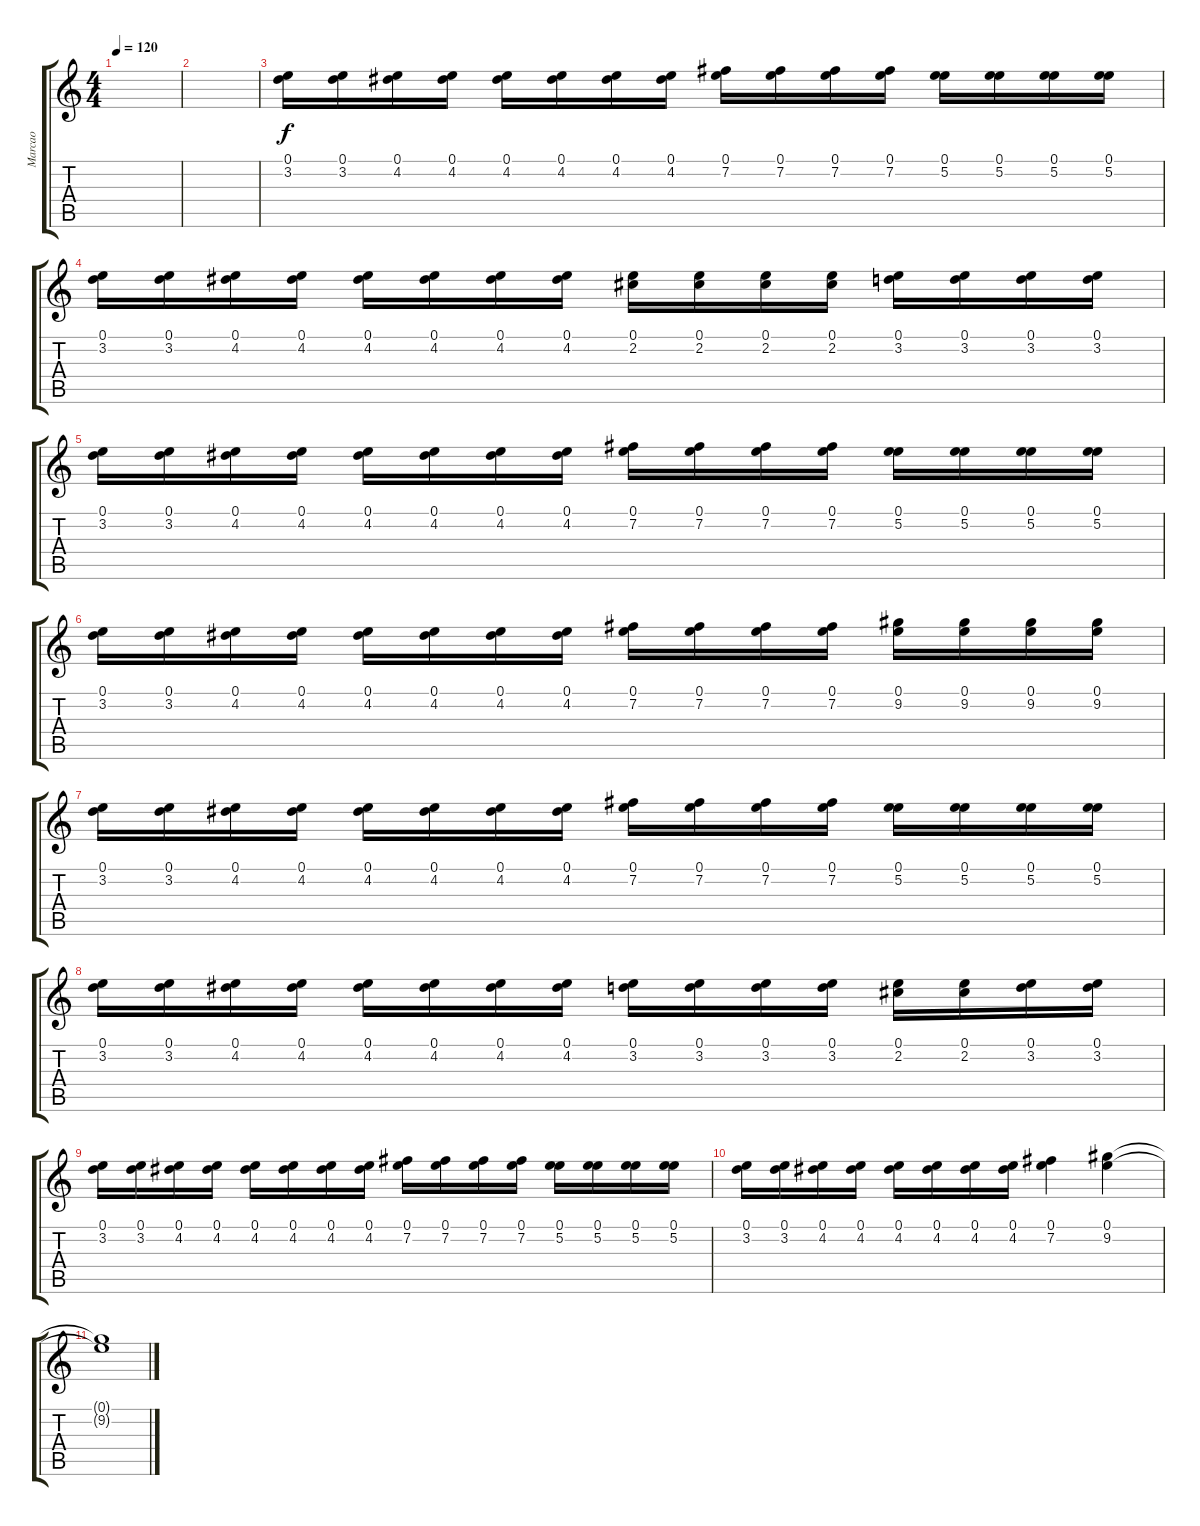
\track ("Marcao" "Marcao") {instrument electricguitarclean}
\staff {score tabs}
\tuning (E4 B3 G3 D3 A2 E2) {hide}
\ts (4 4)
\tempo 120
\clef g2
\ks c
|
|
(0.1 3.2).16 (0.1 3.2).16 (0.1 4.2).16 (0.1 4.2).16 (0.1 4.2).16 (0.1 4.2).16 (0.1 4.2).16 (0.1 4.2).16 (0.1 7.2).16 (0.1 7.2).16 (0.1 7.2).16 (0.1 7.2).16 (0.1 5.2).16 (0.1 5.2).16 (0.1 5.2).16 (0.1 5.2).16 |
(0.1 3.2).16 (0.1 3.2).16 (0.1 4.2).16 (0.1 4.2).16 (0.1 4.2).16 (0.1 4.2).16 (0.1 4.2).16 (0.1 4.2).16 (0.1 2.2).16 (0.1 2.2).16 (0.1 2.2).16 (0.1 2.2).16 (0.1 3.2).16 (0.1 3.2).16 (0.1 3.2).16 (0.1 3.2).16 |
(0.1 3.2).16 (0.1 3.2).16 (0.1 4.2).16 (0.1 4.2).16 (0.1 4.2).16 (0.1 4.2).16 (0.1 4.2).16 (0.1 4.2).16 (0.1 7.2).16 (0.1 7.2).16 (0.1 7.2).16 (0.1 7.2).16 (0.1 5.2).16 (0.1 5.2).16 (0.1 5.2).16 (0.1 5.2).16 |
(0.1 3.2).16 (0.1 3.2).16 (0.1 4.2).16 (0.1 4.2).16 (0.1 4.2).16 (0.1 4.2).16 (0.1 4.2).16 (0.1 4.2).16 (0.1 7.2).16 (0.1 7.2).16 (0.1 7.2).16 (0.1 7.2).16 (0.1 9.2).16 (0.1 9.2).16 (0.1 9.2).16 (0.1 9.2).16 |
(0.1 3.2).16 (0.1 3.2).16 (0.1 4.2).16 (0.1 4.2).16 (0.1 4.2).16 (0.1 4.2).16 (0.1 4.2).16 (0.1 4.2).16 (0.1 7.2).16 (0.1 7.2).16 (0.1 7.2).16 (0.1 7.2).16 (0.1 5.2).16 (0.1 5.2).16 (0.1 5.2).16 (0.1 5.2).16 |
(0.1 3.2).16 (0.1 3.2).16 (0.1 4.2).16 (0.1 4.2).16 (0.1 4.2).16 (0.1 4.2).16 (0.1 4.2).16 (0.1 4.2).16 (0.1 3.2).16 (0.1 3.2).16 (0.1 3.2).16 (0.1 3.2).16 (0.1 2.2).16 (0.1 2.2).16 (0.1 3.2).16 (0.1 3.2).16 |
(0.1 3.2).16 (0.1 3.2).16 (0.1 4.2).16 (0.1 4.2).16 (0.1 4.2).16 (0.1 4.2).16 (0.1 4.2).16 (0.1 4.2).16 (0.1 7.2).16 (0.1 7.2).16 (0.1 7.2).16 (0.1 7.2).16 (0.1 5.2).16 (0.1 5.2).16 (0.1 5.2).16 (0.1 5.2).16 |
(0.1 3.2).16 (0.1 3.2).16 (0.1 4.2).16 (0.1 4.2).16 (0.1 4.2).16 (0.1 4.2).16 (0.1 4.2).16 (0.1 4.2).16 (0.1 7.2).4 (0.1 9.2).4 |
(0.1{t} 9.2{t}).1
